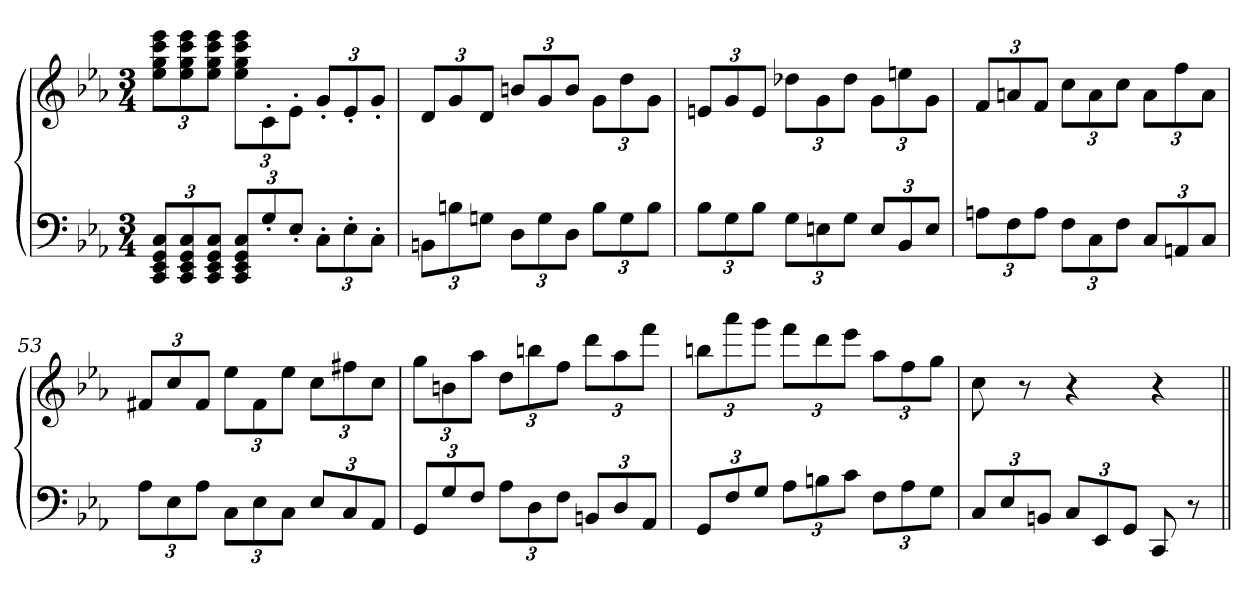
**kern	**kern
*part1	*part1
*staff2	*staff1
*clefF4	*clefG2
*k[b-e-a-]	*k[b-e-a-]
*c:	*c:
*M3/4	*M3/4
=	=
12CC 12EE- 12GG 12CL	12ee- 12gg 12ccc 12eee-L
12CC 12EE- 12GG 12C	12ee- 12gg 12ccc 12eee-
12CC 12EE- 12GG 12CJ	12ee- 12gg 12ccc 12eee-J
12CC 12EE- 12GG 12CL	12ee- 12gg 12ccc 12eee-L
12G'	12c'
12E-'J	12e-'J
12C'L	12g'L
12E-'	12e-'
12C'J	12g'J
=50	=50
12BBnL	12dL
12Bn	12g
12GnJ	12dJ
12DL	12bnL
12G	12g
12DJ	12bJ
12BL	12gL
12G	12dd
12BJ	12gJ
=51	=51
12B-L	12enL
12G	12g
12B-J	12eJ
12GL	12dd-XL
12En	12g
12GJ	12dd-J
12EL	12gL
12BB-	12een
12EJ	12gJ
=52	=52
12AnL	12fL
12F	12an
12AJ	12fJ
12FL	12ccL
12C	12a
12FJ	12ccJ
12CL	12aL
12AAn	12ff
12CJ	12aJ
=53	=53
12A-L	12f#XL
12E-	12cc
12A-J	12f#J
12CL	12ee-L
12E-	12f#
12CJ	12ee-J
12E-L	12ccL
12C	12ff#X
12AA-J	12ccJ
=54	=54
12GGL	12ggL
12G	12bn
12FJ	12aa-J
12A-L	12ddL
12D	12bbn
12FJ	12ffJ
12BBnL	12dddL
12D	12aa-
12AA-J	12fffJ
=55	=55
12GGL	12bbnL
12F	12aaa-
12GJ	12gggJ
12A-L	12fffL
12Bn	12ddd
12cJ	12eee-J
12FL	12aa-L
12A-	12ff
12GJ	12ggJ
=56	=56
12CL	8cc
12E-	.
.	8r
12BBnJ	.
12CL	4r
12EE-	.
12GGJ	.
8CC	4r
8r	.
=||	=||
*-	*-
